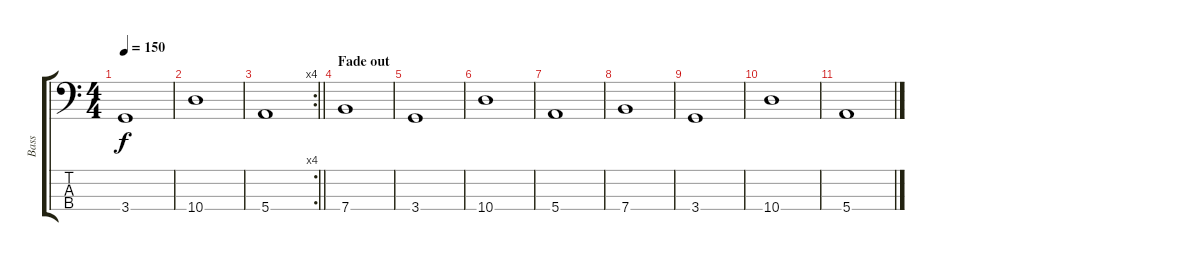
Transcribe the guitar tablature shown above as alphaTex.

\track ("Bass" "Bass") {instrument electricbassfinger}
\staff {score tabs}
\tuning (G2 D2 A1 E1) {hide}
\ts (4 4)
\tempo 150
\clef f4
\ks c
3.4.1{dy f} |
10.4.1 |
\rc 4
\barLineRight lightlight
5.4.1 |
\section ("" "Fade out")
7.4.1 |
3.4.1 |
10.4.1 |
5.4.1 |
7.4.1 |
3.4.1 |
10.4.1 |
5.4.1
